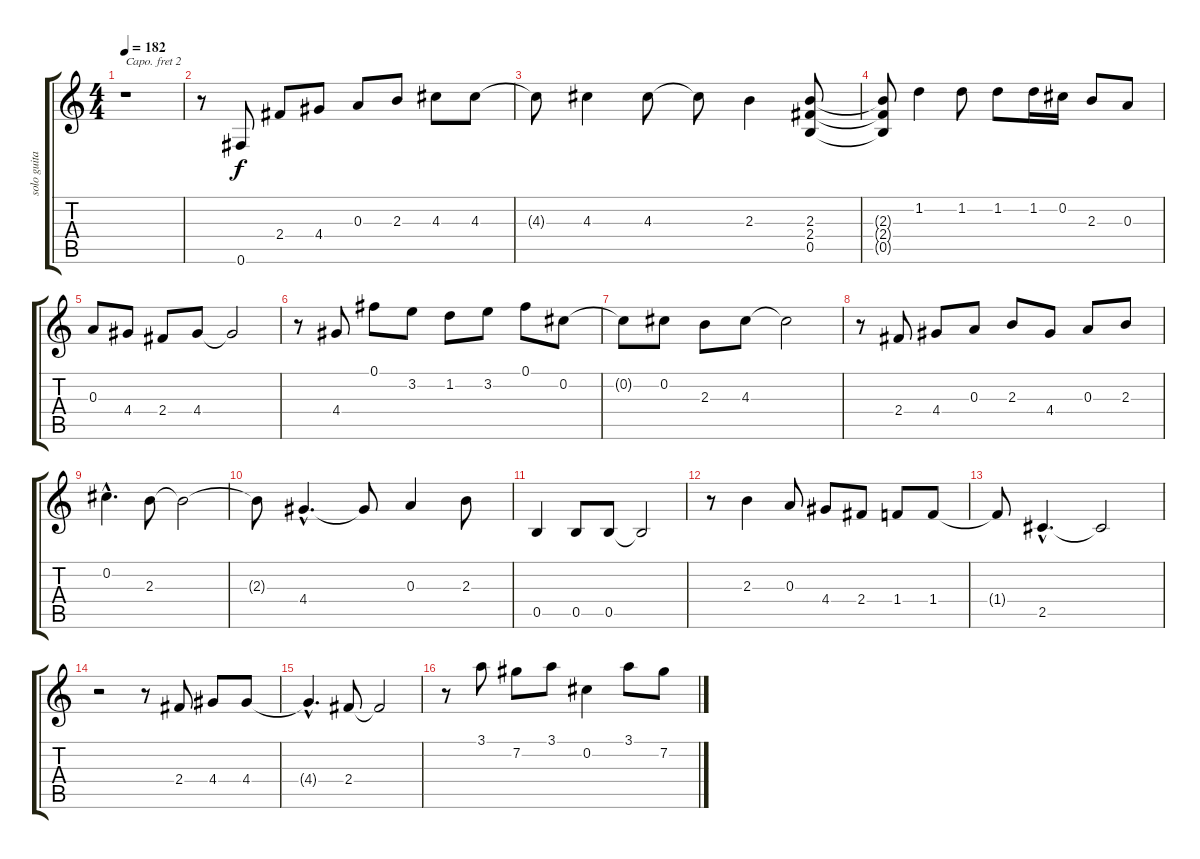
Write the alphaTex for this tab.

\track ("solo guitar (Toninio)" "solo guita") {instrument acousticguitarnylon}
\staff {score tabs}
\capo 2
\tuning (E4 B3 G3 D3 A2 E2) {hide}
\ts (4 4)
\tempo 182
\clef g2
\ks c
r.1{dy f} |
r.8 0.6.8 2.4.8 4.4.8 0.3.8 2.3.8 4.3.8 4.3.8 |
4.3{t}.8 4.3.4 4.3.8 4.3{t}.8 2.3.4 (2.3 2.4 0.5).8 |
(2.3{t} 2.4{t} 0.5{t}).8 1.2.4 1.2.8 1.2.8 1.2.16 0.2.16 2.3.8 0.3.8 |
0.3.8 4.4.8 2.4.8 4.4.8 4.4{t}.2 |
r.8 4.4.8 0.1.8 3.2.8 1.2.8 3.2.8 0.1.8 0.2.8 |
0.2{t}.8 0.2.8 2.3.8 4.3.8 4.3{t}.2 |
r.8 2.4.8 4.4.8 0.3.8 2.3.8 4.4.8 0.3.8 2.3.8 |
0.2{hac}.4{d} 2.3.8 2.3{t}.2 |
2.3{t}.8 4.4{hac}.4{d} 4.4{t}.8 0.3.4 2.3.8 |
0.5.4 0.5.8 0.5.8 0.5{t}.2 |
r.8 2.3.4 0.3.8 4.4.8 2.4.8 1.4.8 1.4.8 |
1.4{t}.8 2.5{hac}.4{d} 2.5{t}.2 |
r.2 r.8 2.4.8 4.4.8 4.4.8 |
4.4{hac t}.4{d} 2.4.8 2.4{t}.2 |
r.8 3.1.8 7.2.8 3.1.8 0.2.4 3.1.8 7.2.8
